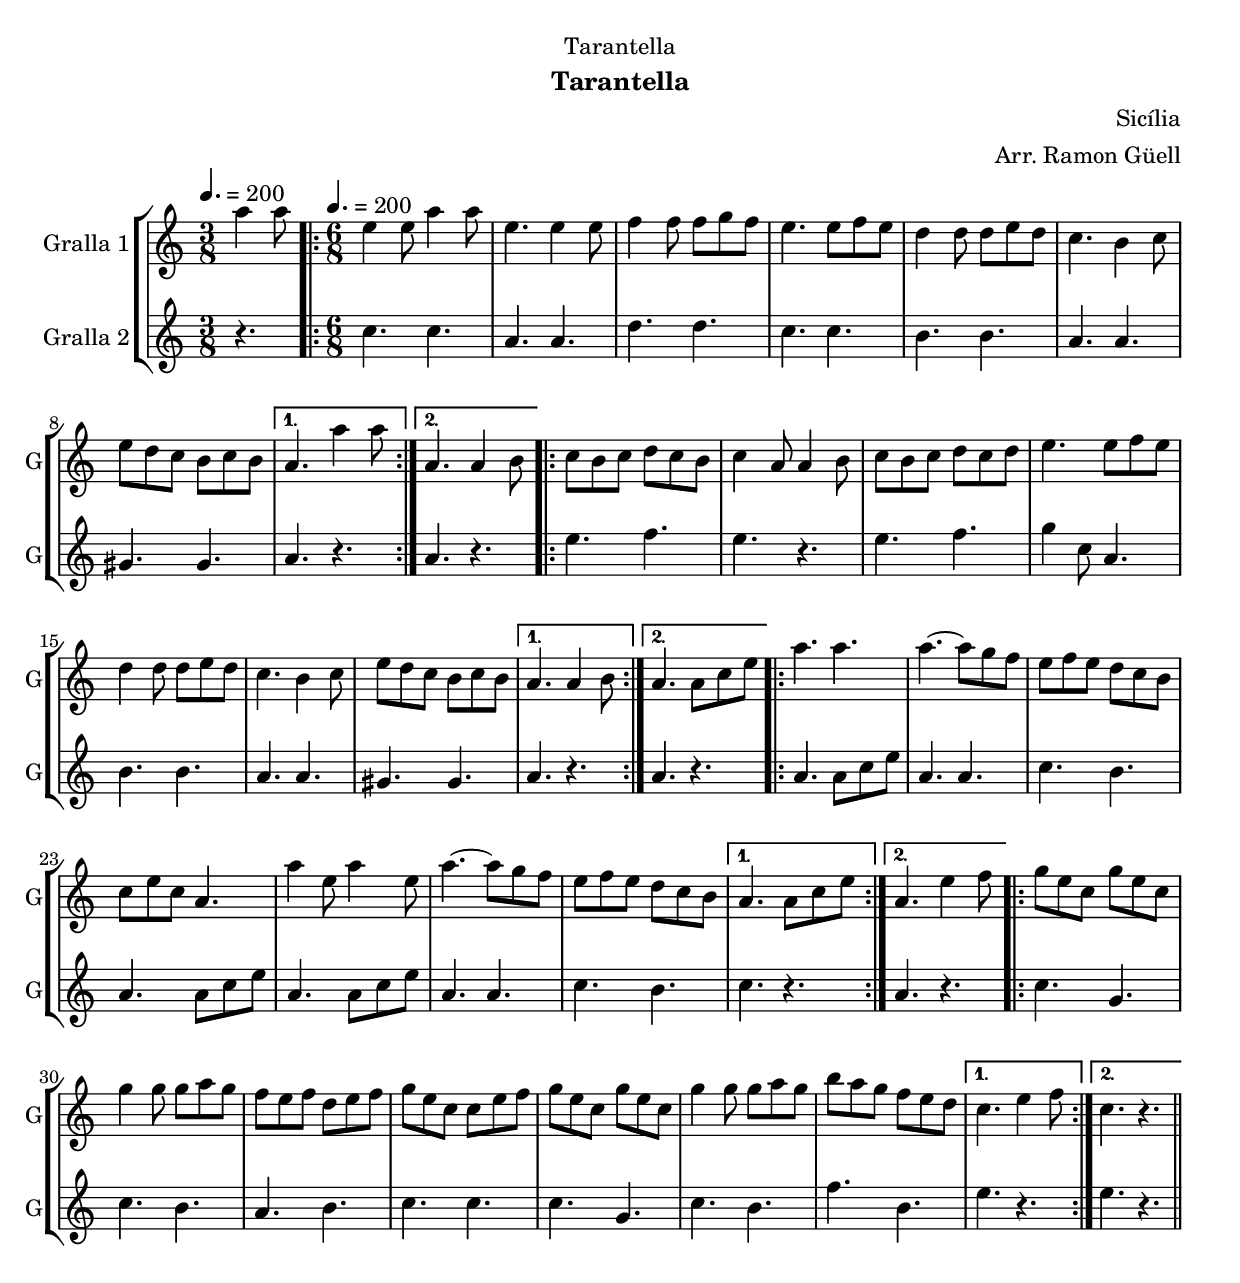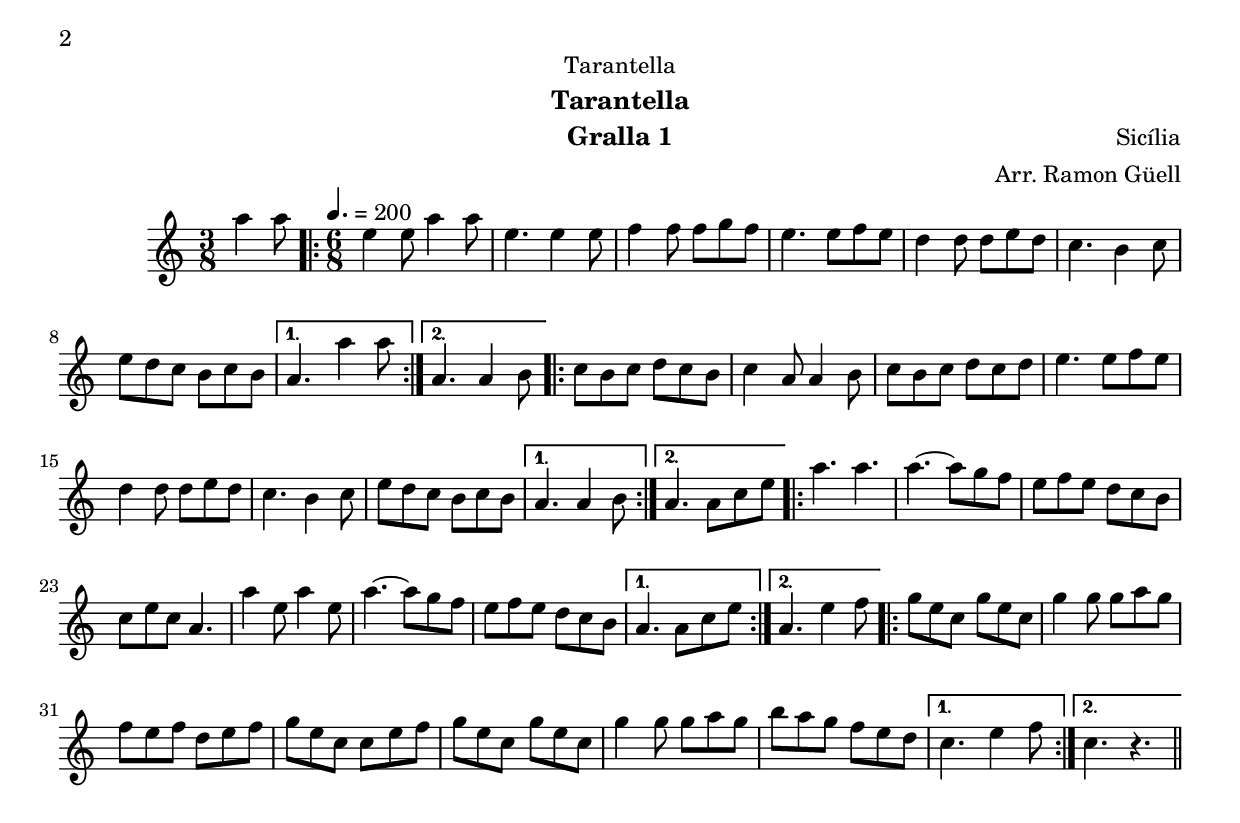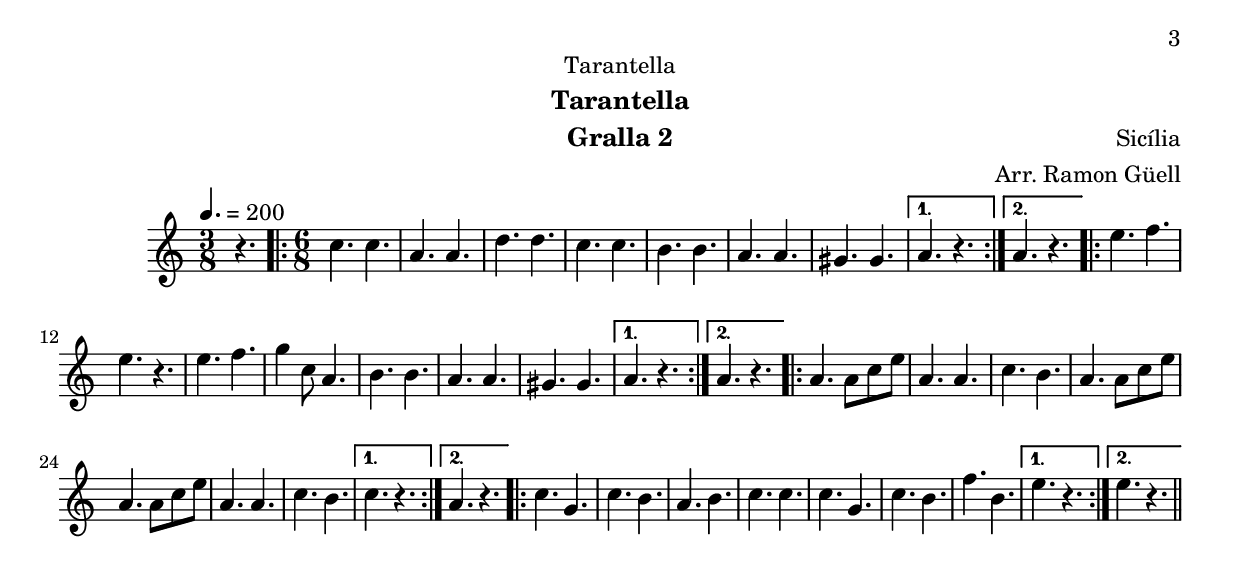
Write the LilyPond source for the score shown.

\version "2.22.1"

\header {
  dedication="Tarantella"
  title=""
  subtitle="Tarantella"
  subsubtitle=""
  poet=""
  meter=""
  piece=""
  composer="Sicília"
  arranger="Arr. Ramon Güell"
  opus=""
  instrument=""
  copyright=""
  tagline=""
}

liniaroAa =
\relative a''
{
  \clef treble
  \key c \major
  \time 3/8
  a4 a8 \tempo 4. = 200  |
  \time 6/8   \repeat volta 2 { e4 e8 a4 a8  |
  e4. e4 e8  |
  f4 f8 f g f  |
  %05
  e4. e8 f e  |
  d4 d8 d e d  |
  c4. b4 c8  |
  e8 d c b c b }
  \alternative { { a4. a'4 a8 }
  %10
  { a,4. a4 b8 } }
  \repeat volta 2 {
  c8 b c d c b  |
  c4 a8 a4 b8  |
  c8 b c d c d  |
  e4. e8 f e  |
  %15
  d4 d8 d e d  |
  c4. b4 c8  |
  e8 d c b c b }
  \alternative { { a4. a4 b8 }
  { a4. a8 c e } }
  %20
  \repeat volta 2 { a4. a  |
  a4. ~ a8 g f  |
  e8 f e d c b  |
  c8 e c a4.  |
  a'4 e8 a4 e8  |
  %25
  a4. ~ a8 g f  |
  e8 f e d c b }
  \alternative { { a4. a8 c e }
  { a,4. e'4 f8 } }
  \repeat volta 2 {
  g8 e c g' e c  |
  %30
  g'4 g8 g a g  |
  f8 e f d e f  |
  g8 e c c e f  |
  g8 e c g' e c  |
  g'4 g8 g a g  |
  %35
  b8 a g f e d }
  \alternative { { c4. e4 f8 }
  { c4. r } } \bar "||"
}

liniaroAb =
\relative c''
{
  \tempo 4. = 200
  \clef treble
  \key c \major
  \time 3/8
  r4.  |
  \time 6/8   \repeat volta 2 { c4. c  |
  a4. a  |
  d4. d  |
  %05
  c4. c  |
  b4. b  |
  a4. a  |
  gis4. gis }
  \alternative { { a4. r }
  %10
  { a4. r } }
  \repeat volta 2 {
  e'4. f  |
  e4. r  |
  e4. f  |
  g4 c,8 a4.  |
  %15
  b4. b  |
  a4. a  |
  gis4. gis }
  \alternative { { a4. r }
  { a4. r } }
  %20
  \repeat volta 2 { a4. a8 c e  |
  a,4. a  |
  c4. b  |
  a4. a8 c e  |
  a,4. a8 c e  |
  %25
  a,4. a  |
  c4. b }
  \alternative { { c4. r }
  { a4. r } }
  \repeat volta 2 {
  c4. g  |
  %30
  c4. b  |
  a4. b  |
  c4. c  |
  c4. g  |
  c4. b  |
  %35
  f'4. b, }
  \alternative { { e4. r }
  { e4. r } } \bar "||"
}

\bookpart {
  \score {
    \new StaffGroup {
      \override Score.RehearsalMark #'self-alignment-X = #LEFT
      <<
        \new Staff \with {instrumentName = #"Gralla 1" shortInstrumentName = #"G"} \liniaroAa
        \new Staff \with {instrumentName = #"Gralla 2" shortInstrumentName = #"G"} \liniaroAb
      >>
    }
    \layout {}
  }
  \score { \unfoldRepeats
    \new StaffGroup {
      \override Score.RehearsalMark #'self-alignment-X = #LEFT
      <<
        \new Staff \with {instrumentName = #"Gralla 1" shortInstrumentName = #"G"} \liniaroAa
        \new Staff \with {instrumentName = #"Gralla 2" shortInstrumentName = #"G"} \liniaroAb
      >>
    }
    \midi {
      \set Staff.midiInstrument = "oboe"
      \set DrumStaff.midiInstrument = "drums"
    }
  }
}

\bookpart {
  \header {instrument="Gralla 1"}
  \score {
    \new StaffGroup {
      \override Score.RehearsalMark #'self-alignment-X = #LEFT
      <<
        \new Staff \liniaroAa
      >>
    }
    \layout {}
  }
  \score { \unfoldRepeats
    \new StaffGroup {
      \override Score.RehearsalMark #'self-alignment-X = #LEFT
      <<
        \new Staff \liniaroAa
      >>
    }
    \midi {
      \set Staff.midiInstrument = "oboe"
      \set DrumStaff.midiInstrument = "drums"
    }
  }
}

\bookpart {
  \header {instrument="Gralla 2"}
  \score {
    \new StaffGroup {
      \override Score.RehearsalMark #'self-alignment-X = #LEFT
      <<
        \new Staff \liniaroAb
      >>
    }
    \layout {}
  }
  \score { \unfoldRepeats
    \new StaffGroup {
      \override Score.RehearsalMark #'self-alignment-X = #LEFT
      <<
        \new Staff \liniaroAb
      >>
    }
    \midi {
      \set Staff.midiInstrument = "oboe"
      \set DrumStaff.midiInstrument = "drums"
    }
  }
}

